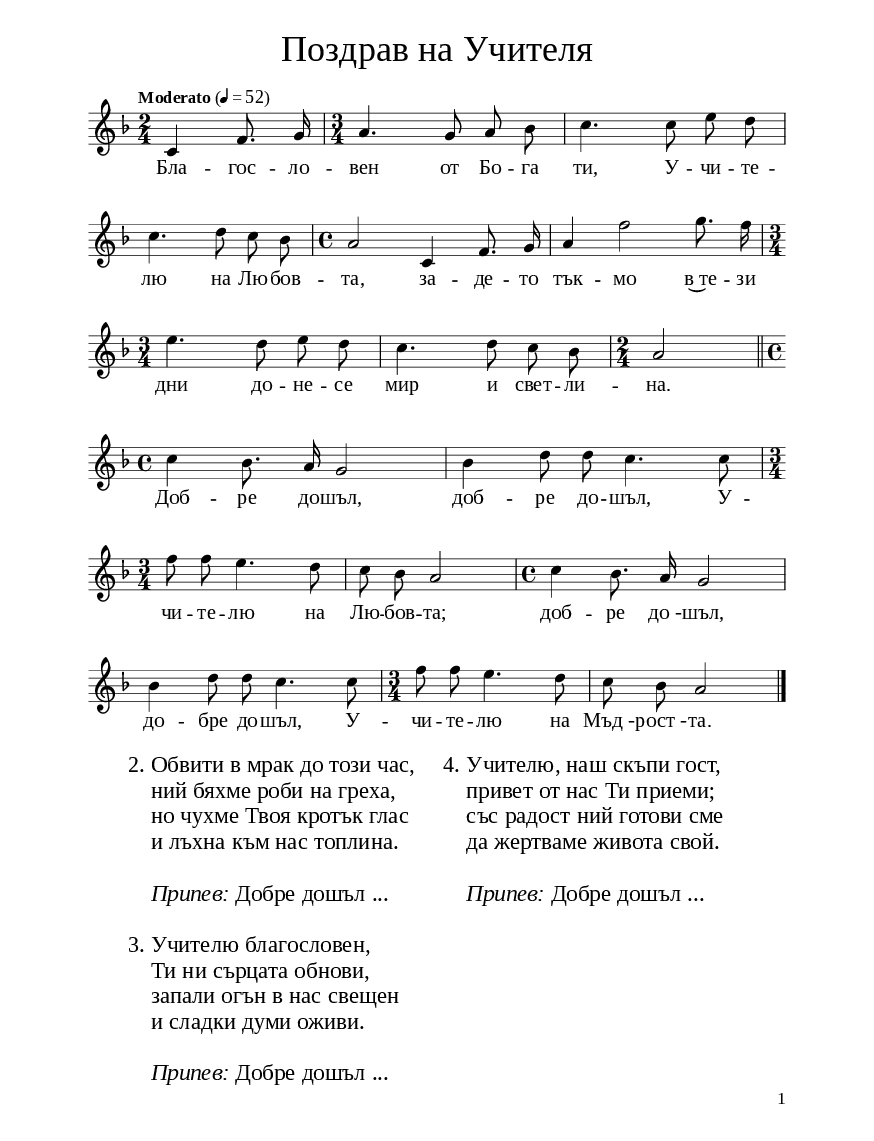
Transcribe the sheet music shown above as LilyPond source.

\version "2.24.3"

% include paper part and global functions
\include "include/globals.ily"

\bookpart {
  \label #'ref044
  \tocItem \markup "Поздрав на Учителя"
  \include "include/bookpart-paper.ily"
  \score {
    \include "include/score-layout.ily"

    \new Voice \absolute  {
      \clef treble
      \key f \major
      \time 2/4
      \tempoFunc "Moderato" 4 "52"
      \autoBeamOff


      c'4 f'8. g'16 | \time 3/4 a'4. g'8 a' bes' | c''4. c''8 e'' d'' | \break

      c''4. d''8 c'' bes'  | \time 4/4  a'2 c'4 f'8. g'16 | a'4 f''2 g''8. f''16  | \break

      \time 3/4  e''4. d''8 e'' d'' | c''4. d''8 c'' bes'  | \time 2/4 a'2 \bar"||" \break  \time 4/4  c''4   bes'8. a'16 g'2|

      bes'4  d''8 d'' c''4. c''8  | \break

      \time 3/4  f''8 f'' e''4.  d''8 | c'' bes' a'2 | \time 4/4 c''4  bes'8. a'16 g'2 \break |

      bes'4 d''8 d'' c''4. c''8 \time 3/4  f''8 f'' e''4. d''8 | c'' bes' a'2 \bar "|."

    }

    \addlyrics {
      Бла -- гос -- ло -- вен от Бо -- га ти, У -- чи -- те --
      лю на Лю -- бов -- та, за -- де -- то тък -- мо
      в~те -- зи дни до -- не -- се мир и свет -- ли -- на.
      Доб -- ре до -- шъл, доб -- ре до -- шъл,
      У -- чи -- те -- лю на Лю -- бов -- та; доб --
      ре "до -" -- шъл, до -- бре до -- шъл, У -- чи --
      те -- лю на "Мъд -" -- "рост -" -- та.
    }

    \header {
      title = \titleFunc #'ref_desc_3 "Поздрав на Учителя" "Pozdrav na Učitelja"
    }

    \midi{}

  } % score

  \markup \abs-fontsize #11 {
    \hspace #5
    \override #`(baseline-skip . ,bgCoupletBaselineSkip)
    \column {
      \line { 2. Обвити в мрак до този час, }
      \line { "   " ний бяхме роби на греха, }

      \line { "   " но чухме Твоя кротък глас }

      \line { "   " и лъхна към нас топлина. }
      \line { "   " }

      \line { "   " \italic{Припев: } Добре дошъл ... }
      \line { "   " }
      \line { 3. Учителю благословен, }

      \line { "   " Ти ни сърцата обнови, }

      \line { "   " запали огън в нас свещен }

      \line { "   " и сладки думи оживи. }

      \line { "   " }

      \line { "   " \italic{Припев:} Добре дошъл ... }

    }

    \hspace #3
    \override #`(baseline-skip . ,bgCoupletBaselineSkip)
    \column {
      \line { 4. Учителю, наш скъпи гост, }

      \line { "   " привет от нас Ти приеми; }

      \line { "   " със радост ний готови сме }

      \line { "   " да жертваме живота свой. }

        \line { "   " }

      \line { "   " \italic{Припев:} Добре дошъл ... }
    }



  } % markup



} % bookpart
